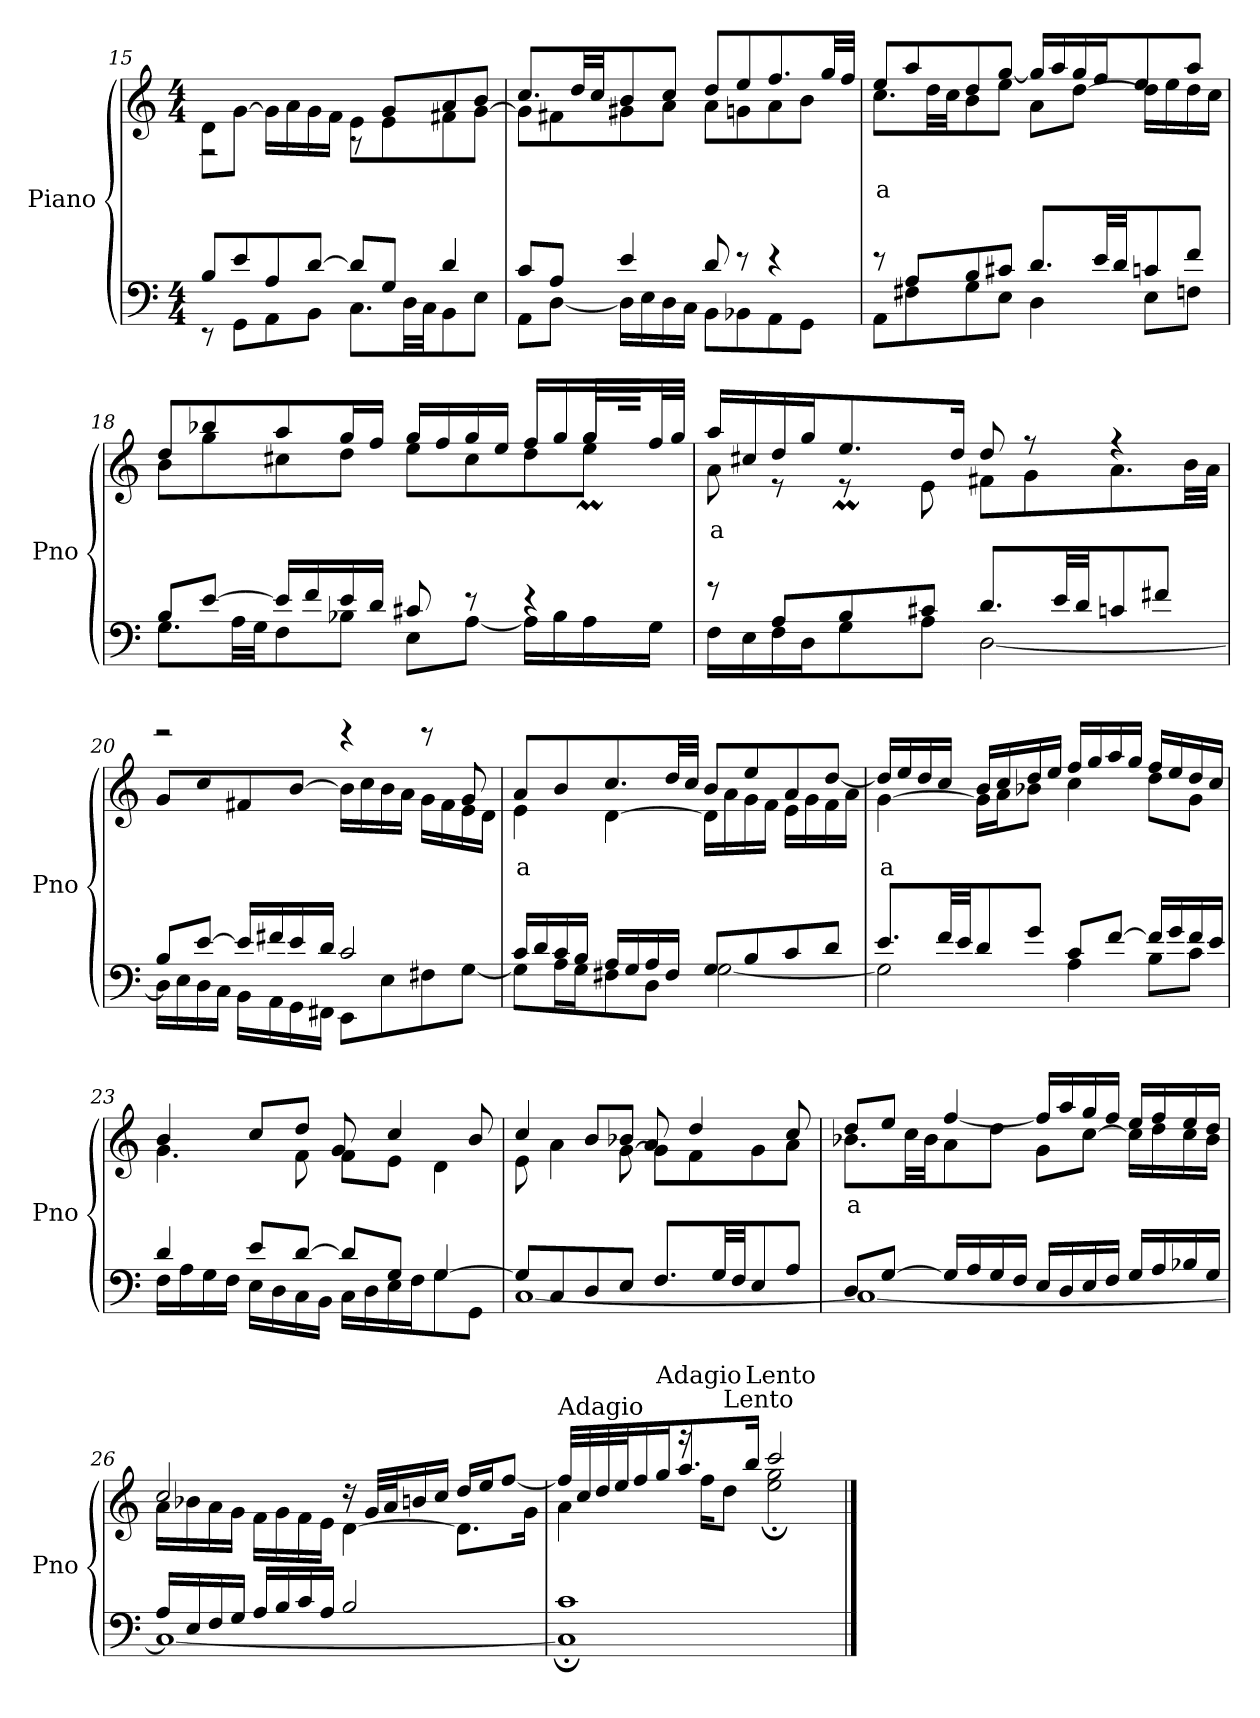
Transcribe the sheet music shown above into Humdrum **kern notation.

**kern	**kern	**text
*part1	*part1	*part1
*staff2	*staff1	*staff1
*I"Piano	*	*
*I'Pno	*	*
*clefF4	*clefG2	*
*k[]	*k[]	*
*C:	*C:	*
*M4/4	*M4/4	*
=15	=15	=15
*^	*^	*
8B/L	8r	8d\L	2r	.
8e/	8GG\L	[8g\J	.	.
8A/	8AA\	16g\LL]	.	.
.	.	16a\	.	.
[8d/J	8BB\J	16g\	.	.
.	.	16f\JJ	.	.
8d/L]	8.C\L	8e\L	8r	.
8G/J	.	8e\	8g/L	.
.	32D\LL	.	.	.
.	32C\JJ	.	.	.
4d/	8BB\	8f#X\	8a/	.
.	8E\J	[8g\J	8b/J	.
!!LO:LB:g=z	!!
=16	=16	=16	=16	=16
8c/L	8AA\L	8g\L]	8.cc/L	.
8A/J	[8D\J	8f#X\	.	.
.	.	.	32dd/LL	.
.	.	.	32cc/JJ	.
4e/	16D\LL]	8g#X\	8b/	.
.	16E\	.	.	.
.	16D\	8a\J	8cc/J	.
.	16C\JJ	.	.	.
8d/	8BB\L	8a\L	8dd/L	.
8re	8BB-X\	8gn\	8ee/	.
4re	8AA\	8a\	8.ff/	.
.	8GG\J	8b\J	.	.
.	.	.	32gg/LL	.
.	.	.	32ff/JJJ	.
=17	=17	=17	=17	=17
8re	8AA\L	8.cc\L	8ee/L	a
8A/L	8F#X\	.	8aa/	.
.	.	32dd\LL	.	.
.	.	32cc\JJ	.	.
8B/	8G\	8b\	8dd/	.
8c#X/J	8E\J	8ee\J	[8gg/J	.
8.d/L	4D\	8a\L	16gg/LL]	.
.	.	.	16aa/	.
.	.	[8dd\J	16gg/	.
32e/LL	.	.	16ff/J	.
32d/JJ	.	.	.	.
8cn/	8E\L	16dd\LL]	8ee/	.
.	.	16ee\	.	.
8f/J	8Fn\J	16dd\	8aa/J	.
.	.	16cc\JJ	.	.
!!LO:LB:g=z
=18	=18	=18	=18	=18
*	*	*	*^	*
8B/L	8.G\L	8b\L	8dd/L	2ryy	.
[8e/J	.	8gg\	8bb-X/	.	.
.	32A\LL	.	.	.	.
.	32G\JJ	.	.	.	.
16e/LL]	8F\	8cc#X\	8aa/	.	.
16f/	.	.	.	.	.
16e/	8B-X\J	8dd\J	16gg/L	.	.
16d/JJ	.	.	16ff/JJ	.	.
8c#X/	8E\L	8ee\L	16gg/LL	4.ryy	.
.	.	.	16ff/	.	.
8re	[8A\J	8cc#\	16gg/	.	.
.	.	.	16ee/JJ	.	.
4re	16A\LL]	8dd\	16ff/LL	.	.
.	16B-\	.	16gg/	.	.
.	16A\	8ee\J	16ggM/	32gg/LLL	.
.	.	.	.	64aa/Lyy	.
.	.	.	.	64gg/JJJJyy	.
.	16G\JJ	.	32ff/L	16ryy	.
.	.	.	32gg/JJJ	.	.
=19	=19	=19	=19	=19	=19
8rg	16F\LL	8a\	16aa/LL	4ryy	a
.	16E\	.	16cc#X/	.	.
8A/L	16F\	8re	16dd/	.	.
.	16D\J	.	16gg/J	.	.
8B/	8G\	8re	8.eem/	32ee/LLLyy	.
.	.	.	.	32ff/JJyy	.
.	.	.	.	8.ee/Jyy	.
8c#X/J	8A\J	8e\	.	.	.
.	.	.	16dd/Jk	.	.
8.d/L	[2D\	8f#X\L	8dd/	2ryy	.
.	.	8g\	8rff	.	.
32e/LL	.	.	.	.	.
32d/JJ	.	.	.	.	.
8cn/	.	8.a\	4rff	.	.
8f#X/J	.	.	.	.	.
.	.	32b\LL	.	.	.
.	.	32a\JJJ	.	.	.
*	*	*	*v	*v	*
!!LO:LB:g=z
=20	=20	=20	=20	=20
8B/L	16D\LL]	8g/L	2reee	.
.	16E\	.	.	.
[8e/J	16D\	8cc/	.	.
.	16C\JJ	.	.	.
16e/LL]	16BB\LL	8f#X/	.	.
16f#X/	16AA\	.	.	.
16e/	16GG\	[8b/J	.	.
16d/JJ	16FF#X\JJ	.	.	.
2c/	8EE\L	16b\LL]	4reee	.
.	.	16cc\	.	.
.	8E\	16b\	.	.
.	.	16a\JJ	.	.
.	8F#X\	16g\LL	8reee	.
.	.	16f#\	.	.
.	[8G\J	16e\	8g/	.
.	.	16d\JJ	.	.
=21	=21	=21	=21	=21
16c/LL	8G\L]	4e\	8a/L	a
16d/	.	.	.	.
16c/	16A\L	.	8b/	.
16B/JJ	16G\J	.	.	.
16A/LL	8F#X\	[4d\	8.cc/	.
16G/	.	.	.	.
16A/	8D\J	.	.	.
16F#/JJ	.	.	32dd/LL	.
.	.	.	32cc/JJJ	.
8G/L	[2G\	16d\LL]	8b/L	.
.	.	16a\	.	.
8B/	.	16g\	8ee/	.
.	.	16f\JJ	.	.
8c/	.	16e\LL	8a/	.
.	.	16g\	.	.
8d/J	.	16f\	[8dd/J	.
.	.	16a\JJ	.	.
!!LO:LB:g=z	!!
=22	=22	=22	=22	=22
8.e/L	2G\]	[4g\	16dd/LL]	a
.	.	.	16ee/	.
.	.	.	16dd/	.
32f/LL	.	.	16cc/JJ	.
32e/JJ	.	.	.	.
8d/	.	16g\LL]	16b/LL	.
.	.	16a\J	16cc/	.
8g/J	.	8b-X\J	16dd/	.
.	.	.	16ee/JJ	.
8c/L	4A\	4cc\	16ff/LL	.
.	.	.	16gg/	.
[8f/J	.	.	16aa/	.
.	.	.	16gg/JJ	.
16f/LL]	8B\L	8dd\L	16ff/LL	.
16g/	.	.	16ee/	.
16f/	8c\J	8g\J	16dd/	.
16e/JJ	.	.	16cc/JJ	.
=23	=23	=23	=23	=23
4d/	16F\LL	4.g\	4b/	.
.	16A\	.	.	.
.	16G\	.	.	.
.	16F\JJ	.	.	.
8e/L	16E\LL	.	8cc/L	.
.	16D\	.	.	.
[8d/J	16C\	8f\	8dd/J	.
.	16BB\JJ	.	.	.
8d/L]	16C\LL	8f\L	8g/	.
.	16D\	.	.	.
8G/J	16E\	8e\J	4cc/	.
.	16F\J	.	.	.
[4G/	8G\	4d\	.	.
.	8GG\J	.	8b/	.
=24	=24	=24	=24	=24
8G/L]	[1C	8e\	4cc/	.
8C/	.	4a\	.	.
8D/	.	.	8b/L	.
8E/J	.	[8g\	8b-X/J	.
8.F/L	.	8g\L]	8a/	.
.	.	8f\	4dd/	.
32G/LL	.	.	.	.
32F/JJ	.	.	.	.
8E/	.	8g\	.	.
8A/J	.	8a\J	8cc/	.
!!LO:LB:g=z	!!
=25	=25	=25	=25	=25
8D/L	1C_	8.b-X\L	8dd/L	a
[8G/J	.	.	8ee/J	.
.	.	32cc\LL	.	.
.	.	32b-\JJ	.	.
16G/LL]	.	8a\	[4ff/	.
16A/	.	.	.	.
16G/	.	8dd\J	.	.
16F/JJ	.	.	.	.
16E/LL	.	8g\L	16ff/LL]	.
16D/	.	.	16aa/	.
16E/	.	[8cc\J	16gg/	.
16F/JJ	.	.	16ff/JJ	.
16G/LL	.	16cc\LL]	16ee/LL	.
16A/	.	16dd\	16ff/	.
16B-X/	.	16cc\	16ee/	.
16G/JJ	.	16b-\JJ	16dd/JJ	.
=26	=26	=26	=26	=26
16A/LL	1C_	16a\LL	2cc/	.
16E/	.	16b-X\	.	.
16F/	.	16a\	.	.
16G/JJ	.	16g\JJ	.	.
16A/LL	.	16f\LL	.	.
16B/	.	16g\	.	.
16c/	.	16f\	.	.
16A/JJ	.	16e\JJ	.	.
2B/	.	[4d\	16rdd	.
.	.	.	32g/LLL	.
.	.	.	32a/J	.
.	.	.	16bn/	.
.	.	.	16cc/JJ	.
.	.	8.d\L]	16dd/LL	.
.	.	.	16ee/J	.
.	.	.	[8ff/J	.
.	.	16g\Jk	.	.
=27	=27	=27	=27	=27
!	!	!LO:TX:a:t=Adagio	!	!
1c	1C;]	4a\	32ff/LLL]	.
.	.	.	32cc/	.
.	.	.	32dd/	.
.	.	.	32ee/J	.
.	.	.	16ff/	.
!	!	!	!LO:TX:a:t=Adagio	!
.	.	.	16gg/J	.
.	.	16r	8.aa/	.
.	.	16ff\KL	.	.
!	!	!LO:TX:a:t=Lento	!	!
.	.	8dd\J	.	.
!	!	!	!LO:TX:a:t=Lento	!
.	.	.	16bb/Jk	.
.	.	2ee\ 2gg\	2ccc;</	.
*v	*v	*	*	*
*	*v	*v	*
==	==	==
*-	*-	*-
